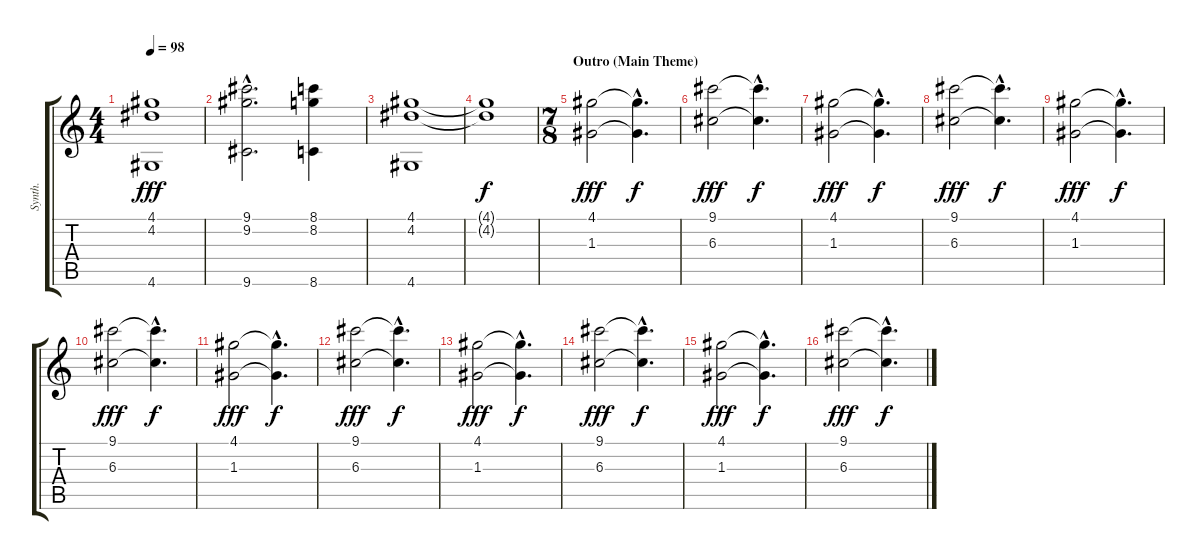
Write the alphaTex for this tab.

\track ("Synth." "Synth.") {instrument lead1square}
\staff {score tabs}
\tuning (E5 B4 G4 D4 A3 E3) {hide}
\ts (4 4)
\tempo 98
\clef g2
\ks c
(4.1 4.2 4.6).1{dy fff} |
(9.1{hac} 9.2{hac} 9.6{hac}).2{d} (8.1 8.2 8.6).4 |
(4.1 4.2 4.6).1{volume 0} |
(4.1{t} 4.2{t}).1{dy f} |
\ts (7 8)
\section ("" "Outro (Main Theme)")
(4.1 1.3).2{dy fff volume 12} (4.1{hac t} 1.3{hac t}).4{d dy f} |
(9.1 6.3).2{dy fff} (9.1{hac t} 6.3{hac t}).4{d dy f} |
(4.1 1.3).2{dy fff} (4.1{hac t} 1.3{hac t}).4{d dy f} |
(9.1 6.3).2{dy fff} (9.1{hac t} 6.3{hac t}).4{d dy f} |
(4.1 1.3).2{dy fff} (4.1{hac t} 1.3{hac t}).4{d dy f} |
(9.1 6.3).2{dy fff} (9.1{hac t} 6.3{hac t}).4{d dy f} |
(4.1 1.3).2{dy fff} (4.1{hac t} 1.3{hac t}).4{d dy f} |
(9.1 6.3).2{dy fff} (9.1{hac t} 6.3{hac t}).4{d dy f} |
(4.1 1.3).2{dy fff volume 6} (4.1{hac t} 1.3{hac t}).4{d dy f} |
(9.1 6.3).2{dy fff} (9.1{hac t} 6.3{hac t}).4{d dy f} |
(4.1 1.3).2{dy fff} (4.1{hac t} 1.3{hac t}).4{d dy f} |
(9.1 6.3).2{dy fff} (9.1{hac t} 6.3{hac t}).4{d dy f}
